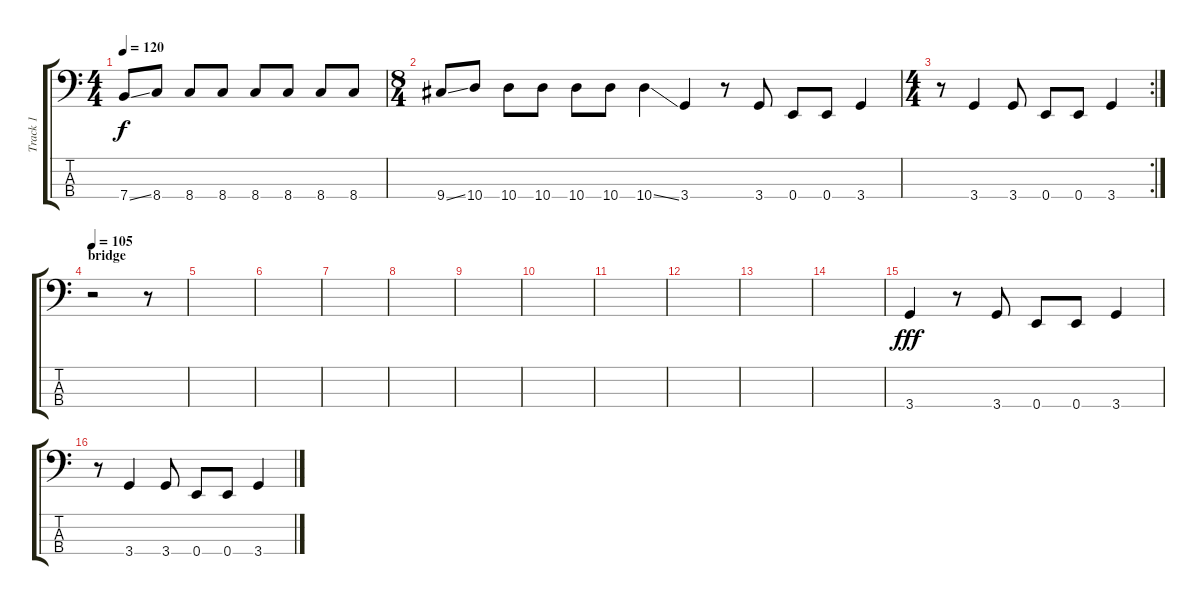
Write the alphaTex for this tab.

\track ("Track 1" "Track 1") {instrument electricbasspick}
\staff {score tabs}
\tuning (G2 D2 A1 E1) {hide}
\ts (4 4)
\tempo 120
\clef f4
\ks c
7.4{ss}.8{dy f} 8.4.8 8.4.8 8.4.8 8.4.8 8.4.8 8.4.8 8.4.8 |
\ts (8 4)
9.4{ss}.8 10.4.8 10.4.8 10.4.8 10.4.8 10.4.8 10.4{ss}.4 3.4.4 r.8 3.4.8 0.4.8 0.4.8 3.4.4 |
\rc 2
\ts (4 4)
r.8 3.4.4 3.4.8 0.4.8 0.4.8 3.4.4 |
\section ("" "bridge")
\tempo 105
r.2 r.8 |
|
|
|
|
|
|
|
|
|
|
3.4.4{dy fff} r.8 3.4.8 0.4.8 0.4.8 3.4.4 |
r.8 3.4.4 3.4.8 0.4.8 0.4.8 3.4.4
